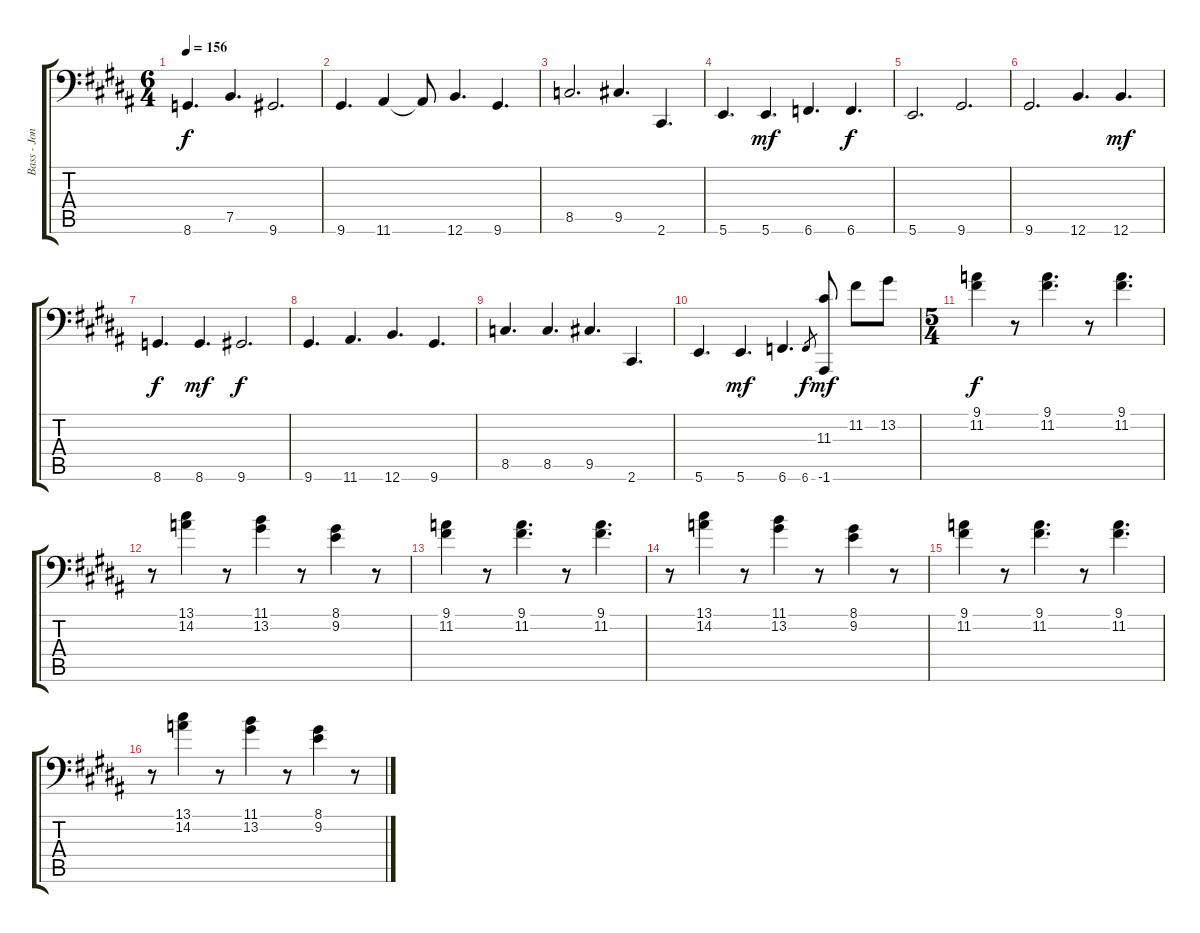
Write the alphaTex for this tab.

\track ("Bass - Jon Stockman " "Bass - Jon") {instrument electricbassfinger}
\staff {score tabs}
\tuning (C3 G2 D2 A1 E1 B0) {hide}
\ts (6 4)
\tempo 156
\clef f4
\ks b
8.6.4{d dy f} 7.5.4{d} 9.6.2{d} |
9.6.4{d} 11.6.4 11.6{t}.8 12.6.4{d} 9.6.4{d} |
8.5.2{d} 9.5.4{d} 2.6.4{d} |
5.6.4{d} 5.6.4{d dy mf} 6.6.4{d} 6.6.4{d dy f} |
5.6.2{d} 9.6.2{d} |
9.6.2{d} 12.6.4{d} 12.6.4{d dy mf} |
8.6.4{d dy f} 8.6.4{d dy mf} 9.6.2{d dy f} |
9.6.4{d} 11.6.4{d} 12.6.4{d} 9.6.4{d} |
8.5.4{d} 8.5.4{d} 9.5.4{d} 2.6.4{d} |
5.6.4{d} 5.6.4{d dy mf} 6.6.4{d} 6.6.8{gr dy f} (11.3 -1.6).8{dy mf} 11.2.8 13.2.8 |
\ts (5 4)
(9.1 11.2).4{dy f} r.8 (9.1 11.2).4{d} r.8 (9.1 11.2).4{d} |
r.8 (13.1 14.2).4 r.8 (11.1 13.2).4 r.8 (8.1 9.2).4 r.8 |
(9.1 11.2).4 r.8 (9.1 11.2).4{d} r.8 (9.1 11.2).4{d} |
r.8 (13.1 14.2).4 r.8 (11.1 13.2).4 r.8 (8.1 9.2).4 r.8 |
(9.1 11.2).4 r.8 (9.1 11.2).4{d} r.8 (9.1 11.2).4{d} |
r.8 (13.1 14.2).4 r.8 (11.1 13.2).4 r.8 (8.1 9.2).4 r.8
